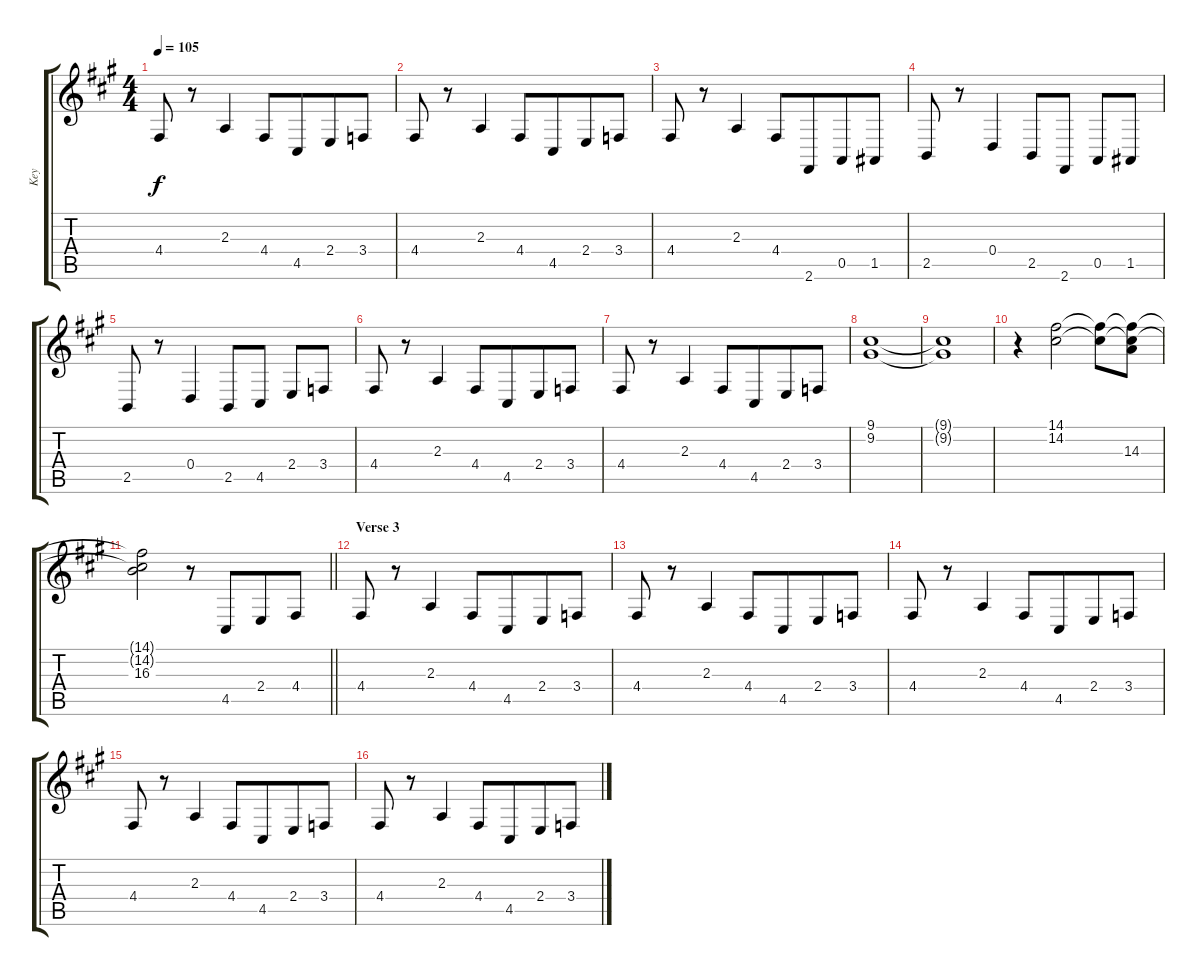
\track ("Key" "Key") {instrument percussiveorgan}
\staff {score tabs}
\tuning (E4 B3 G3 D3 A2 E2) {hide}
\ts (4 4)
\tempo 105
\clef g2
\ks a
4.4.8{dy f} r.8 2.3.4 4.4.8 4.5.8{beam merge} 2.4.8{beam merge} 3.4.8 |
4.4.8 r.8 2.3.4 4.4.8 4.5.8{beam merge} 2.4.8{beam merge} 3.4.8 |
4.4.8 r.8 2.3.4 4.4.8 2.6.8{beam merge} 0.5.8{beam merge} 1.5.8 |
2.5.8 r.8 0.4.4 2.5.8 2.6.8 0.5.8 1.5.8 |
2.5.8 r.8 0.4.4 2.5.8 4.5.8 2.4.8 3.4.8 |
4.4.8 r.8 2.3.4 4.4.8 4.5.8{beam merge} 2.4.8{beam merge} 3.4.8 |
4.4.8 r.8 2.3.4 4.4.8 4.5.8{beam merge} 2.4.8{beam merge} 3.4.8 |
(9.1 9.2).1 |
(9.1{t} 9.2{t}).1 |
r.4 (14.1 14.2).2 (14.1{t} 14.2{t}).8{beam merge} (14.1{t} 14.2{t} 14.3).8 |
\barLineRight lightlight
(14.1{t} 14.2{t} 16.3).2 r.8 4.5.8{beam merge} 2.4.8 4.4.8 |
\section ("" "Verse 3")
4.4.8 r.8 2.3.4 4.4.8 4.5.8{beam merge} 2.4.8{beam merge} 3.4.8 |
4.4.8 r.8 2.3.4 4.4.8 4.5.8{beam merge} 2.4.8{beam merge} 3.4.8 |
4.4.8 r.8 2.3.4 4.4.8 4.5.8{beam merge} 2.4.8{beam merge} 3.4.8 |
4.4.8 r.8 2.3.4 4.4.8 4.5.8{beam merge} 2.4.8{beam merge} 3.4.8 |
4.4.8 r.8 2.3.4 4.4.8 4.5.8{beam merge} 2.4.8{beam merge} 3.4.8
